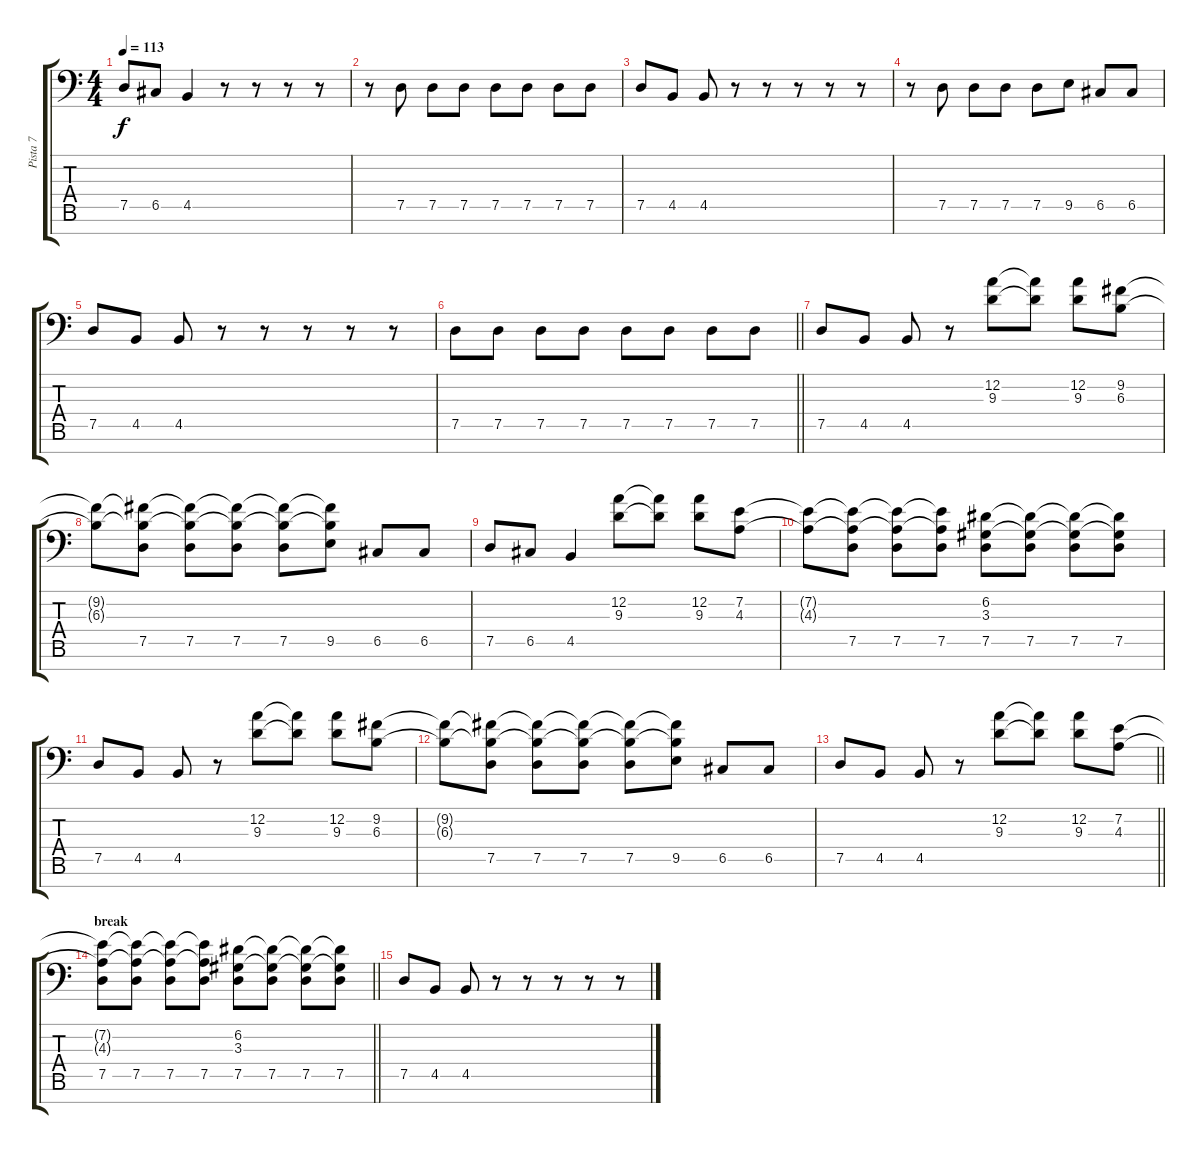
\track ("Pista 7" "Pista 7") {instrument oboe}
\staff {score tabs}
\tuning (D4 A3 F3 C3 G2 D2 A1) {hide}
\ts (4 4)
\tempo 113
\clef f4
\ks c
7.5.8{dy f} 6.5.8 4.5.4 r.8 r.8 r.8 r.8 |
r.8 7.5.8 7.5.8 7.5.8 7.5.8 7.5.8 7.5.8 7.5.8 |
7.5.8 4.5.8 4.5.8 r.8 r.8 r.8 r.8 r.8 |
r.8 7.5.8 7.5.8 7.5.8 7.5.8 9.5.8 6.5.8 6.5.8 |
7.5.8 4.5.8 4.5.8 r.8 r.8 r.8 r.8 r.8 |
\barLineRight lightlight
7.5.8 7.5.8 7.5.8 7.5.8 7.5.8 7.5.8 7.5.8 7.5.8 |
\section ("" "")
7.5.8 4.5.8 4.5.8 r.8 (12.2 9.3).8 (12.2{t} 9.3{t}).8 (12.2 9.3).8 (9.2 6.3).8 |
(9.2{t} 6.3{t}).8 (9.2{t} 6.3{t} 7.5).8 (9.2{t} 6.3{t} 7.5).8 (9.2{t} 6.3{t} 7.5).8 (9.2{t} 6.3{t} 7.5).8 (9.2{t} 6.3{t} 9.5).8 6.5.8 6.5.8 |
7.5.8 6.5.8 4.5.4 (12.2 9.3).8 (12.2{t} 9.3{t}).8 (12.2 9.3).8 (7.2 4.3).8 |
(7.2{t} 4.3{t}).8 (7.2{t} 4.3{t} 7.5).8 (7.2{t} 4.3{t} 7.5).8 (7.2{t} 4.3{t} 7.5).8 (6.2 3.3 7.5).8 (6.2{t} 3.3{t} 7.5).8 (6.2{t} 3.3{t} 7.5).8 (6.2{t} 3.3{t} 7.5).8 |
7.5.8 4.5.8 4.5.8 r.8 (12.2 9.3).8 (12.2{t} 9.3{t}).8 (12.2 9.3).8 (9.2 6.3).8 |
(9.2{t} 6.3{t}).8 (9.2{t} 6.3{t} 7.5).8 (9.2{t} 6.3{t} 7.5).8 (9.2{t} 6.3{t} 7.5).8 (9.2{t} 6.3{t} 7.5).8 (9.2{t} 6.3{t} 9.5).8 6.5.8 6.5.8 |
\barLineRight lightlight
7.5.8 4.5.8 4.5.8 r.8 (12.2 9.3).8 (12.2{t} 9.3{t}).8 (12.2 9.3).8 (7.2 4.3).8 |
\section ("" "break")
\barLineRight lightlight
(7.2{t} 4.3{t} 7.5).8 (7.2{t} 4.3{t} 7.5).8 (7.2{t} 4.3{t} 7.5).8 (7.2{t} 4.3{t} 7.5).8 (6.2 3.3 7.5).8 (6.2{t} 3.3{t} 7.5).8 (6.2{t} 3.3{t} 7.5).8 (6.2{t} 3.3{t} 7.5).8 |
7.5.8 4.5.8 4.5.8 r.8 r.8 r.8 r.8 r.8
